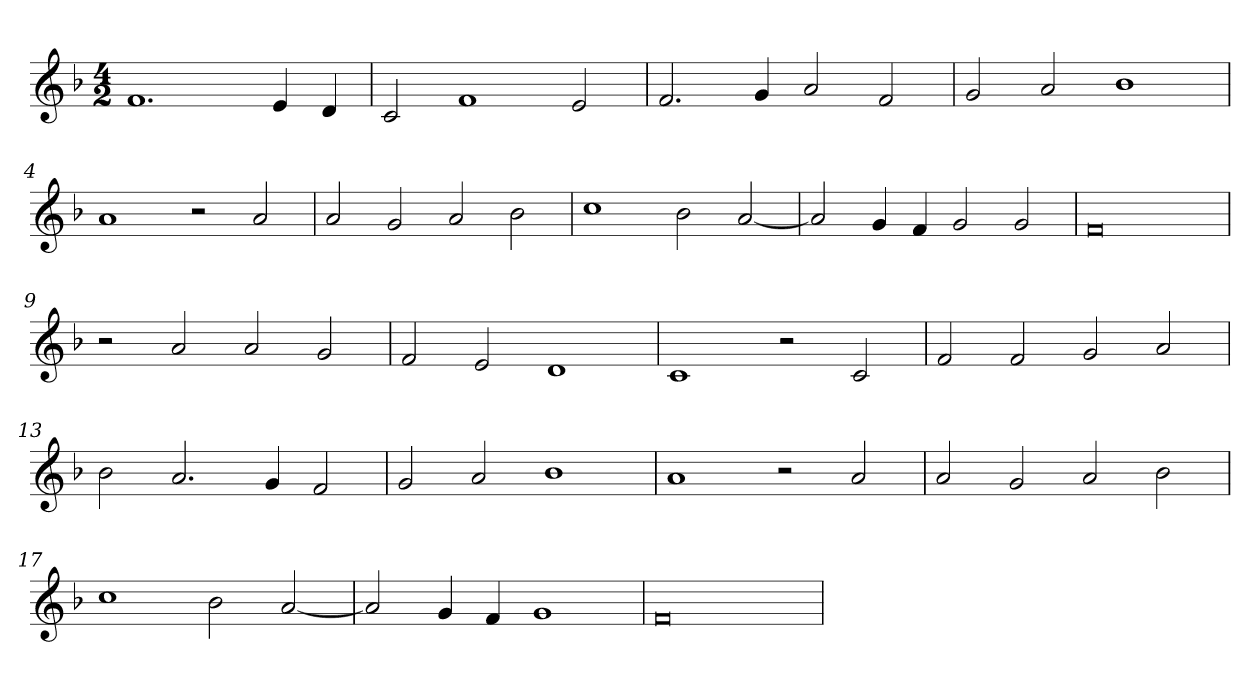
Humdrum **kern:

**kern
*part1
*staff1
*clefG2
*k[b-]
*F:
*M4/2
=
1.f
4e
4d
=1
2c
1f
2e
=2
2.f
4g
2a
2f
=3
2g
2a
1b-
=4
1a
2r
2a
=5
2a
2g
2a
2b-
=6
1cc
2b-
[2a
=7
2a]
4g
4f
2g
2g
=8
0f
=9
2r
2a
2a
2g
=10
2f
2e
1d
=11
1c
2r
2c
=12
2f
2f
2g
2a
=13
2b-
2.a
4g
2f
=14
2g
2a
1b-
=15
1a
2r
2a
=16
2a
2g
2a
2b-
=17
1cc
2b-
[2a
=18
2a]
4g
4f
1g
=19
0f
=
*-
